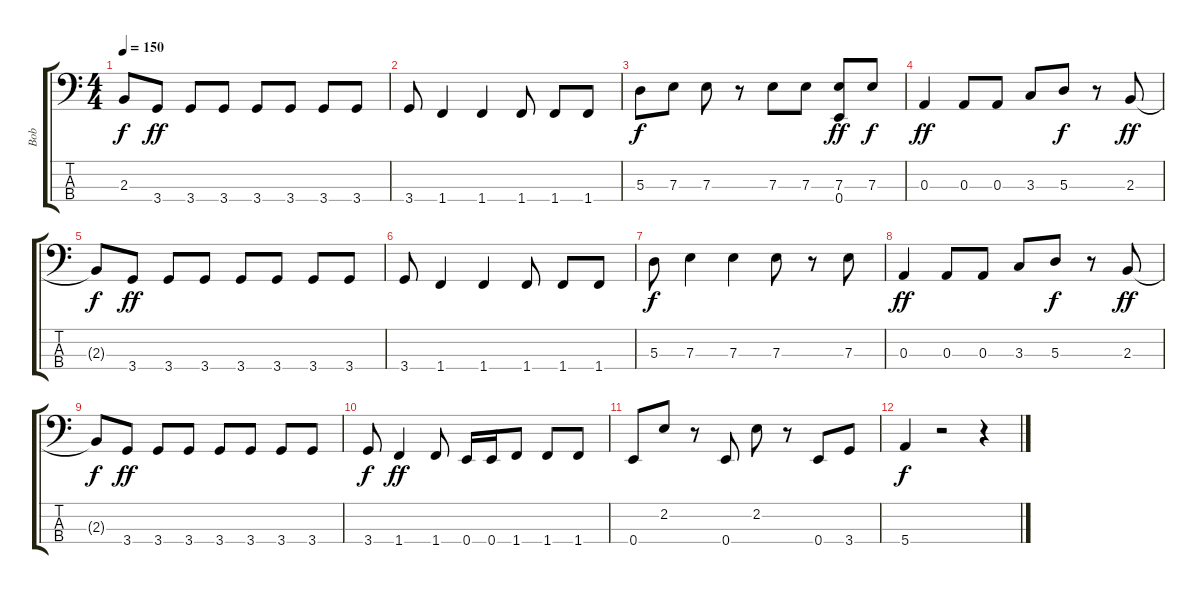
\track ("Bob" "Bob") {instrument electricbasspick}
\staff {score tabs}
\tuning (G2 D2 A1 E1) {hide}
\ts (4 4)
\tempo 150
\clef f4
\ks c
2.3{t}.8{dy f} 3.4.8{dy ff} 3.4.8 3.4.8 3.4.8 3.4.8 3.4.8 3.4.8 |
3.4.8 1.4.4 1.4.4 1.4.8 1.4.8 1.4.8 |
5.3.8{dy f} 7.3.8 7.3.8 r.8 7.3.8 7.3.8 (7.3 0.4).8{dy ff} 7.3.8{dy f} |
0.3.4{dy ff} 0.3.8 0.3.8 3.3.8 5.3.8{dy f} r.8 2.3.8{dy ff} |
2.3{t}.8{dy f} 3.4.8{dy ff} 3.4.8 3.4.8 3.4.8 3.4.8 3.4.8 3.4.8 |
3.4.8 1.4.4 1.4.4 1.4.8 1.4.8 1.4.8 |
5.3.8{dy f} 7.3.4 7.3.4 7.3.8 r.8 7.3.8 |
0.3.4{dy ff} 0.3.8 0.3.8 3.3.8 5.3.8{dy f} r.8 2.3.8{dy ff} |
2.3{t}.8{dy f} 3.4.8{dy ff} 3.4.8 3.4.8 3.4.8 3.4.8 3.4.8 3.4.8 |
3.4.8{dy f} 1.4.4{dy ff} 1.4.8 0.4.16 0.4.16 1.4.8 1.4.8 1.4.8 |
0.4.8 2.2.8 r.8 0.4.8 2.2.8 r.8 0.4.8 3.4.8 |
5.4.4{dy f} r.2 r.4
